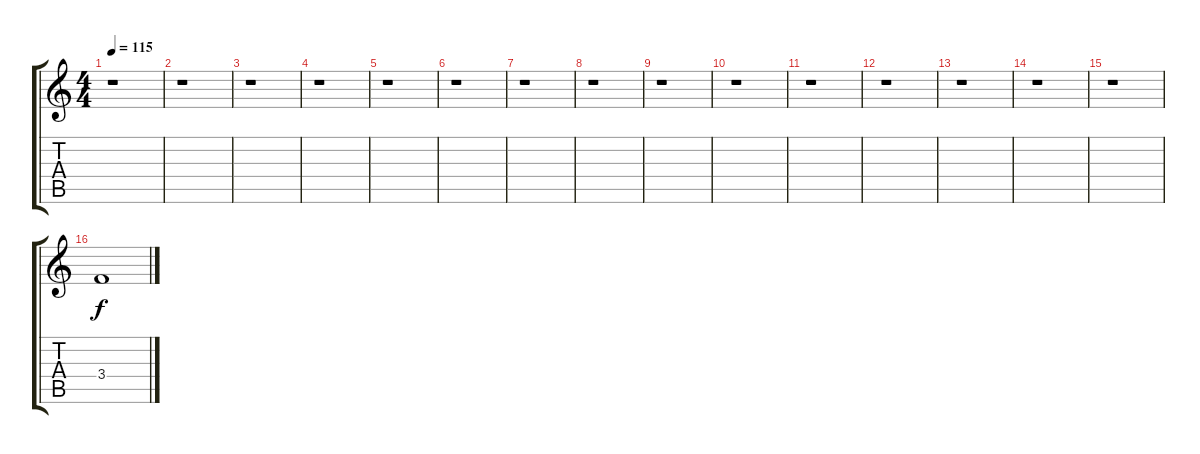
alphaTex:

\track "" {instrument acousticbass}
\staff {score tabs}
\tuning (E4 B3 G3 D3 A2 E2) {hide}
\ts (4 4)
\tempo 115
\clef g2
\ks c
r.1{dy f instrument acousticbass} |
r.1 |
r.1 |
r.1 |
r.1 |
r.1 |
r.1 |
r.1 |
r.1 |
r.1 |
r.1 |
r.1 |
r.1 |
r.1 |
r.1 |
3.4.1
